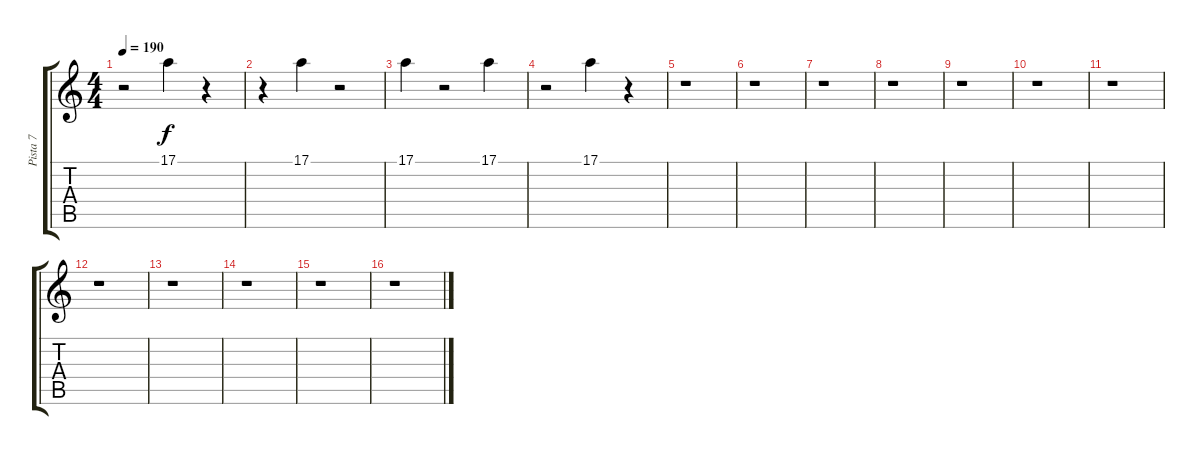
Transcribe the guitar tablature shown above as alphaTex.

\track ("Pista 7" "Pista 7") {instrument tubularbells}
\staff {score tabs}
\tuning (E4 B3 G3 D3 A2 E2) {hide}
\ts (4 4)
\tempo 190
\clef g2
\ks c
r.2{dy f} 17.1.4 r.4 |
r.4 17.1.4 r.2 |
17.1.4 r.2 17.1.4 |
r.2 17.1.4 r.4 |
r.1 |
r.1 |
r.1 |
r.1 |
r.1 |
r.1 |
r.1 |
r.1 |
r.1 |
r.1 |
r.1 |
r.1
